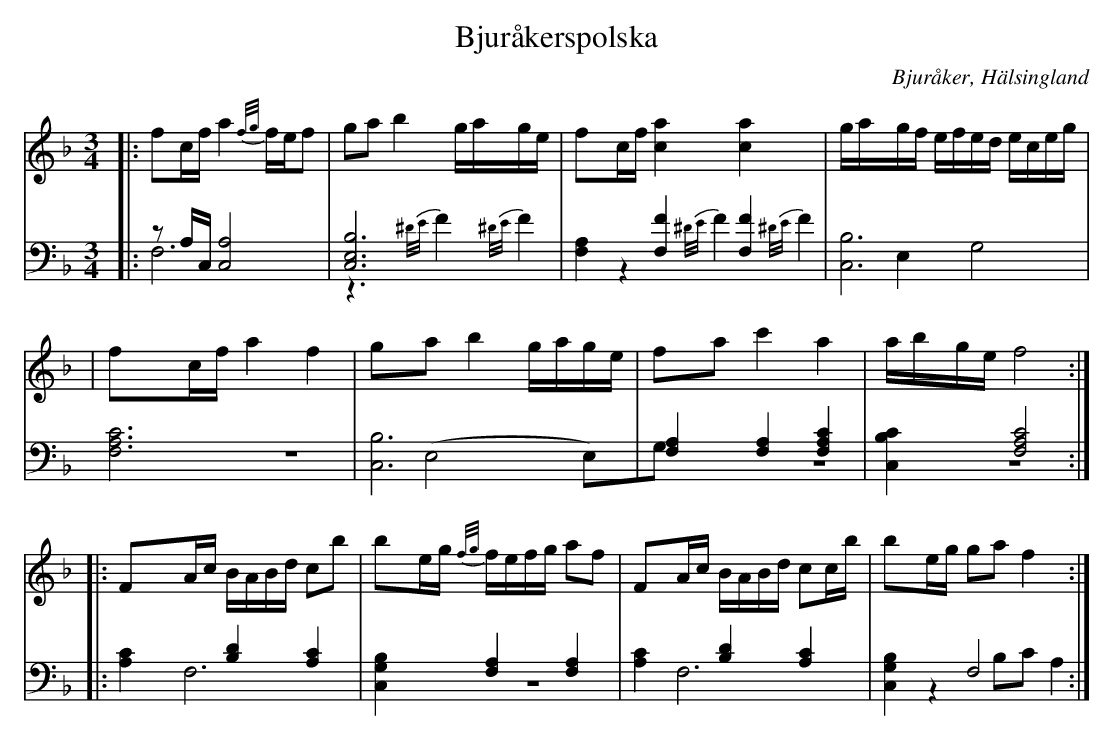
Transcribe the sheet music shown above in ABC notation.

X:1
T: Bjuråkerspolska
O: Bjuråker, Hälsingland
M: 3/4
L: 1/8
K: F
V:1
V:2
V:3 merge
V: 1
|:fc/f/ a2 {f/g/}f/e/f|ga b2 g/a/g/e/|fc/f/ [c2a2] [c2a2]|g/a/g/f/ e/f/e/d/ e/c/e/g/|
|fc/f/ a2 f2|ga b2 g/a/g/e/|fa c'2 a2| a/b/g/e/ f4:|
|:FA/c/ B/A/B/d/ cb|be/g/ {f/g/}f/e/f/g/ af|FA/c/ B/A/B/d/ cc/b/|be/g/ ga f2:|
V:2 clef=bass
|:zA,/C,/ [A,4C,4]|[C,6E,6B,6]|[F,2A,2] [F,2F2] [F,2F2]|[C,6B,6]|
[F,6A,6C6]|[C,6B,6]|[F,2A,2] [F,2A,2] [F,2A,2C2]|[C,2B,2C2] [F,4A,4C4]:|
 |:[A,2C2] [B,2D2] [A,2C2]|[C,2G,2B,2] [F,2A,2] [F,2A,2]|[A,2C2] [B,2D2] [A,2C2]|[C,2G,2B,2] F,4 :|
V:3 clef=bass
 |:F,6|z3 {^D/E/}F2{^D/E/}F2|z2 {^D/E/} F2{^D/E/}F2|E,2 G,4|
 |z6|(E,4 E,)G,|z6|z6:|
|:F,6|z6|F,6|z2 B,C A,2:|
